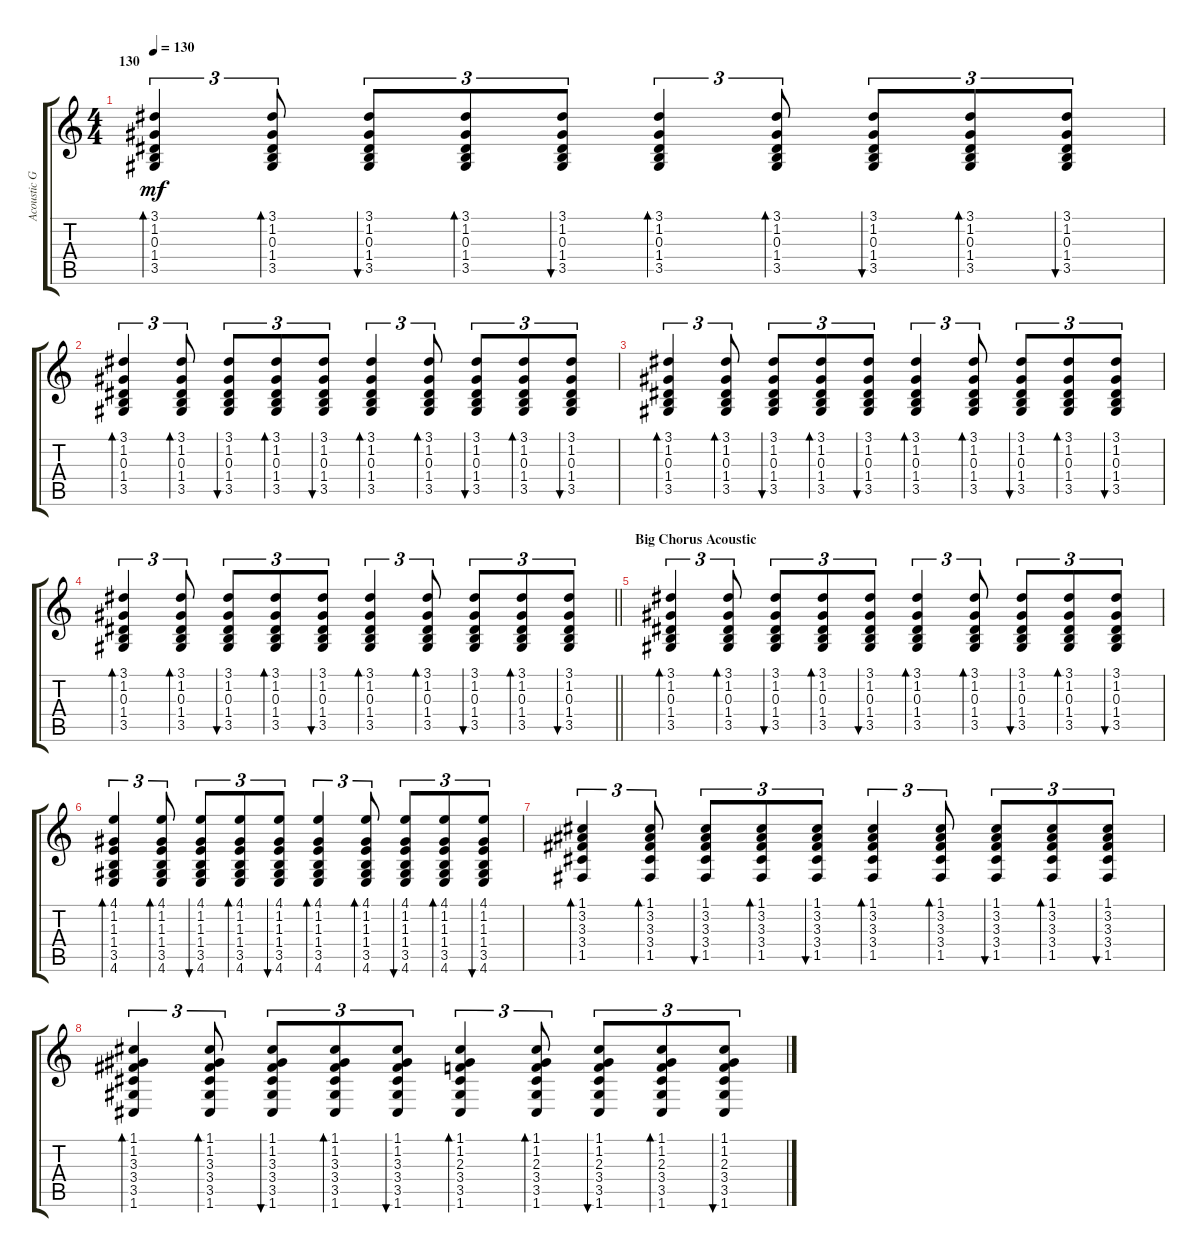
\track ("Acoustic Guitar" "Acoustic G") {instrument acousticguitarsteel}
\staff {score tabs}
\tuning (C4 G3 Eb3 Bb2 F2 C2) {hide}
\ts (4 4)
\section ("" "130")
\tempo 130
\clef g2
\ks c
(3.1 1.2 0.3 1.4 3.5).4{tu (3 2) bd 60 dy mf} (3.1 1.2 0.3 1.4 3.5).8{tu (3 2) bd 60} (3.1 1.2 0.3 1.4 3.5).8{tu (3 2) bu 60} (3.1 1.2 0.3 1.4 3.5).8{tu (3 2) bd 60} (3.1 1.2 0.3 1.4 3.5).8{tu (3 2) bu 60} (3.1 1.2 0.3 1.4 3.5).4{tu (3 2) bd 60} (3.1 1.2 0.3 1.4 3.5).8{tu (3 2) bd 60} (3.1 1.2 0.3 1.4 3.5).8{tu (3 2) bu 60} (3.1 1.2 0.3 1.4 3.5).8{tu (3 2) bd 60} (3.1 1.2 0.3 1.4 3.5).8{tu (3 2) bu 60} |
(3.1 1.2 0.3 1.4 3.5).4{tu (3 2) bd 60} (3.1 1.2 0.3 1.4 3.5).8{tu (3 2) bd 60} (3.1 1.2 0.3 1.4 3.5).8{tu (3 2) bu 60} (3.1 1.2 0.3 1.4 3.5).8{tu (3 2) bd 60} (3.1 1.2 0.3 1.4 3.5).8{tu (3 2) bu 60} (3.1 1.2 0.3 1.4 3.5).4{tu (3 2) bd 60} (3.1 1.2 0.3 1.4 3.5).8{tu (3 2) bd 60} (3.1 1.2 0.3 1.4 3.5).8{tu (3 2) bu 60} (3.1 1.2 0.3 1.4 3.5).8{tu (3 2) bd 60} (3.1 1.2 0.3 1.4 3.5).8{tu (3 2) bu 60} |
(3.1 1.2 0.3 1.4 3.5).4{tu (3 2) bd 60} (3.1 1.2 0.3 1.4 3.5).8{tu (3 2) bd 60} (3.1 1.2 0.3 1.4 3.5).8{tu (3 2) bu 60} (3.1 1.2 0.3 1.4 3.5).8{tu (3 2) bd 60} (3.1 1.2 0.3 1.4 3.5).8{tu (3 2) bu 60} (3.1 1.2 0.3 1.4 3.5).4{tu (3 2) bd 60} (3.1 1.2 0.3 1.4 3.5).8{tu (3 2) bd 60} (3.1 1.2 0.3 1.4 3.5).8{tu (3 2) bu 60} (3.1 1.2 0.3 1.4 3.5).8{tu (3 2) bd 60} (3.1 1.2 0.3 1.4 3.5).8{tu (3 2) bu 60} |
\barLineRight lightlight
(3.1 1.2 0.3 1.4 3.5).4{tu (3 2) bd 60} (3.1 1.2 0.3 1.4 3.5).8{tu (3 2) bd 60} (3.1 1.2 0.3 1.4 3.5).8{tu (3 2) bu 60} (3.1 1.2 0.3 1.4 3.5).8{tu (3 2) bd 60} (3.1 1.2 0.3 1.4 3.5).8{tu (3 2) bu 60} (3.1 1.2 0.3 1.4 3.5).4{tu (3 2) bd 60} (3.1 1.2 0.3 1.4 3.5).8{tu (3 2) bd 60} (3.1 1.2 0.3 1.4 3.5).8{tu (3 2) bu 60} (3.1 1.2 0.3 1.4 3.5).8{tu (3 2) bd 60} (3.1 1.2 0.3 1.4 3.5).8{tu (3 2) bu 60} |
\section ("" "Big Chorus Acoustic")
(3.1 1.2 0.3 1.4 3.5).4{tu (3 2) bd 60} (3.1 1.2 0.3 1.4 3.5).8{tu (3 2) bd 60} (3.1 1.2 0.3 1.4 3.5).8{tu (3 2) bu 60} (3.1 1.2 0.3 1.4 3.5).8{tu (3 2) bd 60} (3.1 1.2 0.3 1.4 3.5).8{tu (3 2) bu 60} (3.1 1.2 0.3 1.4 3.5).4{tu (3 2) bd 60} (3.1 1.2 0.3 1.4 3.5).8{tu (3 2) bd 60} (3.1 1.2 0.3 1.4 3.5).8{tu (3 2) bu 60} (3.1 1.2 0.3 1.4 3.5).8{tu (3 2) bd 60} (3.1 1.2 0.3 1.4 3.5).8{tu (3 2) bu 60} |
(4.1 1.2 1.3 1.4 3.5 4.6).4{tu (3 2) bd 60} (4.1 1.2 1.3 1.4 3.5 4.6).8{tu (3 2) bd 60} (4.1 1.2 1.3 1.4 3.5 4.6).8{tu (3 2) bu 60} (4.1 1.2 1.3 1.4 3.5 4.6).8{tu (3 2) bd 60} (4.1 1.2 1.3 1.4 3.5 4.6).8{tu (3 2) bu 60} (4.1 1.2 1.3 1.4 3.5 4.6).4{tu (3 2) bd 60} (4.1 1.2 1.3 1.4 3.5 4.6).8{tu (3 2) bd 60} (4.1 1.2 1.3 1.4 3.5 4.6).8{tu (3 2) bu 60} (4.1 1.2 1.3 1.4 3.5 4.6).8{tu (3 2) bd 60} (4.1 1.2 1.3 1.4 3.5 4.6).8{tu (3 2) bu 60} |
(1.1 3.2 3.3 3.4 1.5).4{tu (3 2) bd 60} (1.1 3.2 3.3 3.4 1.5).8{tu (3 2) bd 60} (1.1 3.2 3.3 3.4 1.5).8{tu (3 2) bu 60} (1.1 3.2 3.3 3.4 1.5).8{tu (3 2) bd 60} (1.1 3.2 3.3 3.4 1.5).8{tu (3 2) bu 60} (1.1 3.2 3.3 3.4 1.5).4{tu (3 2) bd 60} (1.1 3.2 3.3 3.4 1.5).8{tu (3 2) bd 60} (1.1 3.2 3.3 3.4 1.5).8{tu (3 2) bu 60} (1.1 3.2 3.3 3.4 1.5).8{tu (3 2) bd 60} (1.1 3.2 3.3 3.4 1.5).8{tu (3 2) bu 60} |
(1.1 1.2 3.3 3.4 3.5 1.6).4{tu (3 2) bd 60} (1.1 1.2 3.3 3.4 3.5 1.6).8{tu (3 2) bd 60} (1.1 1.2 3.3 3.4 3.5 1.6).8{tu (3 2) bu 60} (1.1 1.2 3.3 3.4 3.5 1.6).8{tu (3 2) bd 60} (1.1 1.2 3.3 3.4 3.5 1.6).8{tu (3 2) bu 60} (1.1 1.2 2.3 3.4 3.5 1.6).4{tu (3 2) bd 60} (1.1 1.2 2.3 3.4 3.5 1.6).8{tu (3 2) bd 60} (1.1 1.2 2.3 3.4 3.5 1.6).8{tu (3 2) bu 60} (1.1 1.2 2.3 3.4 3.5 1.6).8{tu (3 2) bd 60} (1.1 1.2 2.3 3.4 3.5 1.6).8{tu (3 2) bu 60}
